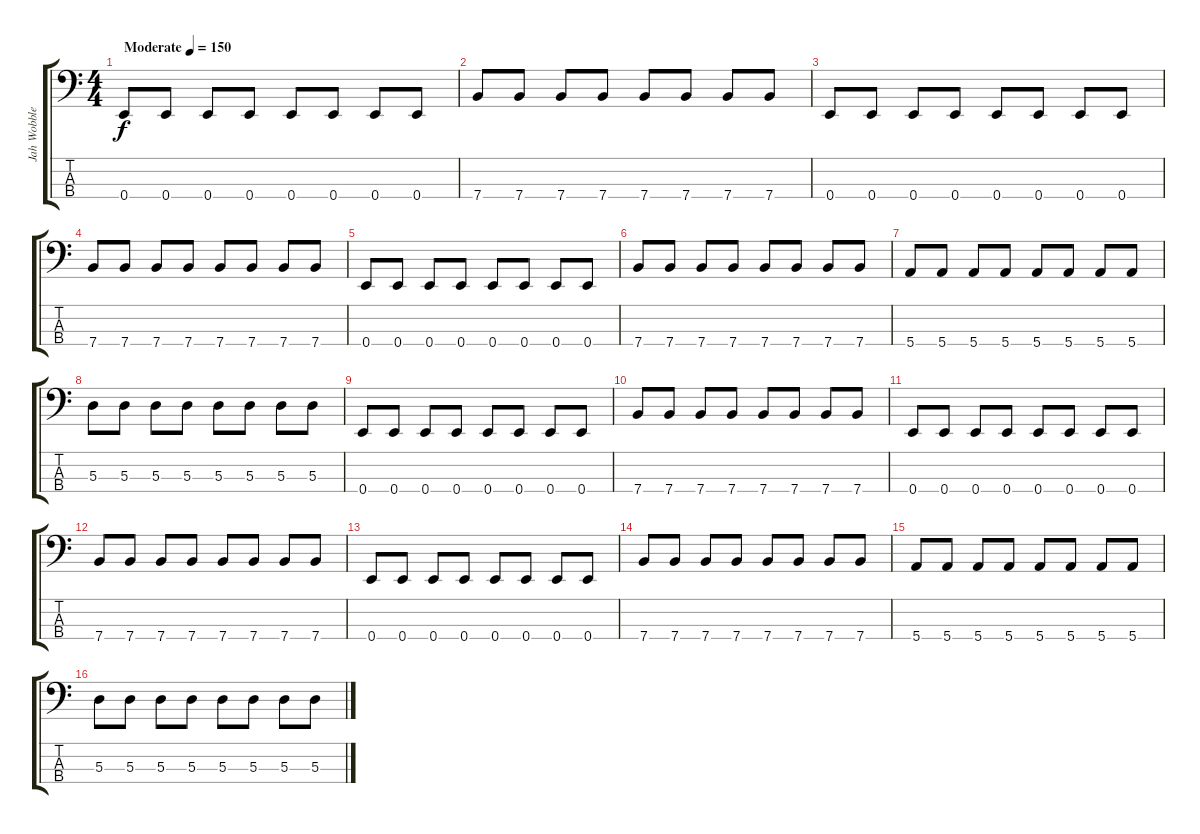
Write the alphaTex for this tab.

\track ("Jah Wobble" "Jah Wobble") {instrument electricbasspick}
\staff {score tabs}
\tuning (G2 D2 A1 E1) {hide}
\ts (4 4)
\tempo (150 "Moderate")
\clef f4
\ks c
0.4.8{dy f instrument electricbasspick} 0.4.8 0.4.8 0.4.8 0.4.8 0.4.8 0.4.8 0.4.8 |
7.4.8 7.4.8 7.4.8 7.4.8 7.4.8 7.4.8 7.4.8 7.4.8 |
0.4.8 0.4.8 0.4.8 0.4.8 0.4.8 0.4.8 0.4.8 0.4.8 |
7.4.8 7.4.8 7.4.8 7.4.8 7.4.8 7.4.8 7.4.8 7.4.8 |
0.4.8 0.4.8 0.4.8 0.4.8 0.4.8 0.4.8 0.4.8 0.4.8 |
7.4.8{instrument electricbasspick} 7.4.8 7.4.8 7.4.8 7.4.8 7.4.8 7.4.8 7.4.8 |
5.4.8 5.4.8 5.4.8 5.4.8 5.4.8 5.4.8 5.4.8 5.4.8 |
5.3.8 5.3.8 5.3.8 5.3.8 5.3.8 5.3.8 5.3.8 5.3.8 |
0.4.8 0.4.8 0.4.8 0.4.8 0.4.8 0.4.8 0.4.8 0.4.8 |
7.4.8 7.4.8 7.4.8 7.4.8 7.4.8 7.4.8 7.4.8 7.4.8 |
0.4.8 0.4.8 0.4.8 0.4.8 0.4.8 0.4.8 0.4.8 0.4.8 |
7.4.8 7.4.8 7.4.8 7.4.8 7.4.8 7.4.8 7.4.8 7.4.8 |
0.4.8 0.4.8 0.4.8 0.4.8 0.4.8 0.4.8 0.4.8 0.4.8 |
7.4.8 7.4.8 7.4.8 7.4.8 7.4.8 7.4.8 7.4.8 7.4.8 |
5.4.8 5.4.8 5.4.8 5.4.8 5.4.8 5.4.8 5.4.8 5.4.8 |
5.3.8 5.3.8 5.3.8 5.3.8 5.3.8 5.3.8 5.3.8 5.3.8
